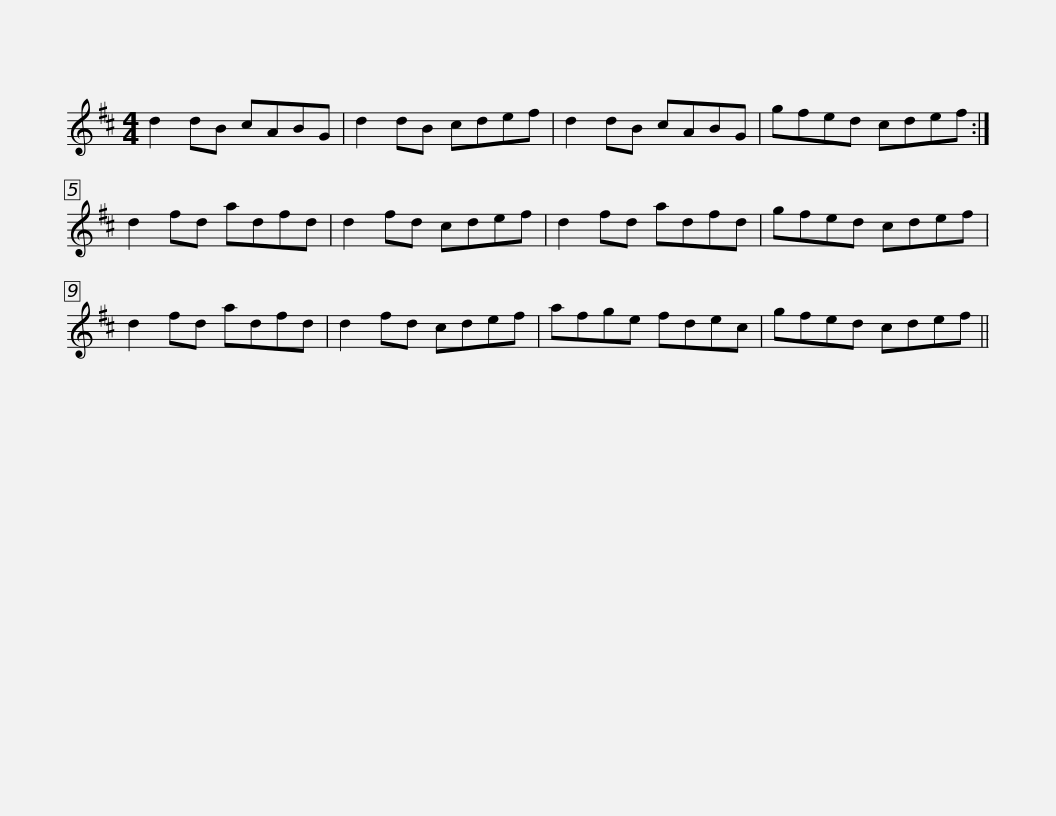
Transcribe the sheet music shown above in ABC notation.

X:1
L:1/8
M:4/4
I:linebreak $
K:D
V:1 treble
V:1
 d2 dB cABG | d2 dB cdef | d2 dB cABG | gfed cdef :| d2 fd adfd | %5
 d2 fd cdef |$ d2 fd adfd | gfed cdef | d2 fd adfd | d2 fd cdef | %10
 afge fdec | gfed cdef || %12
